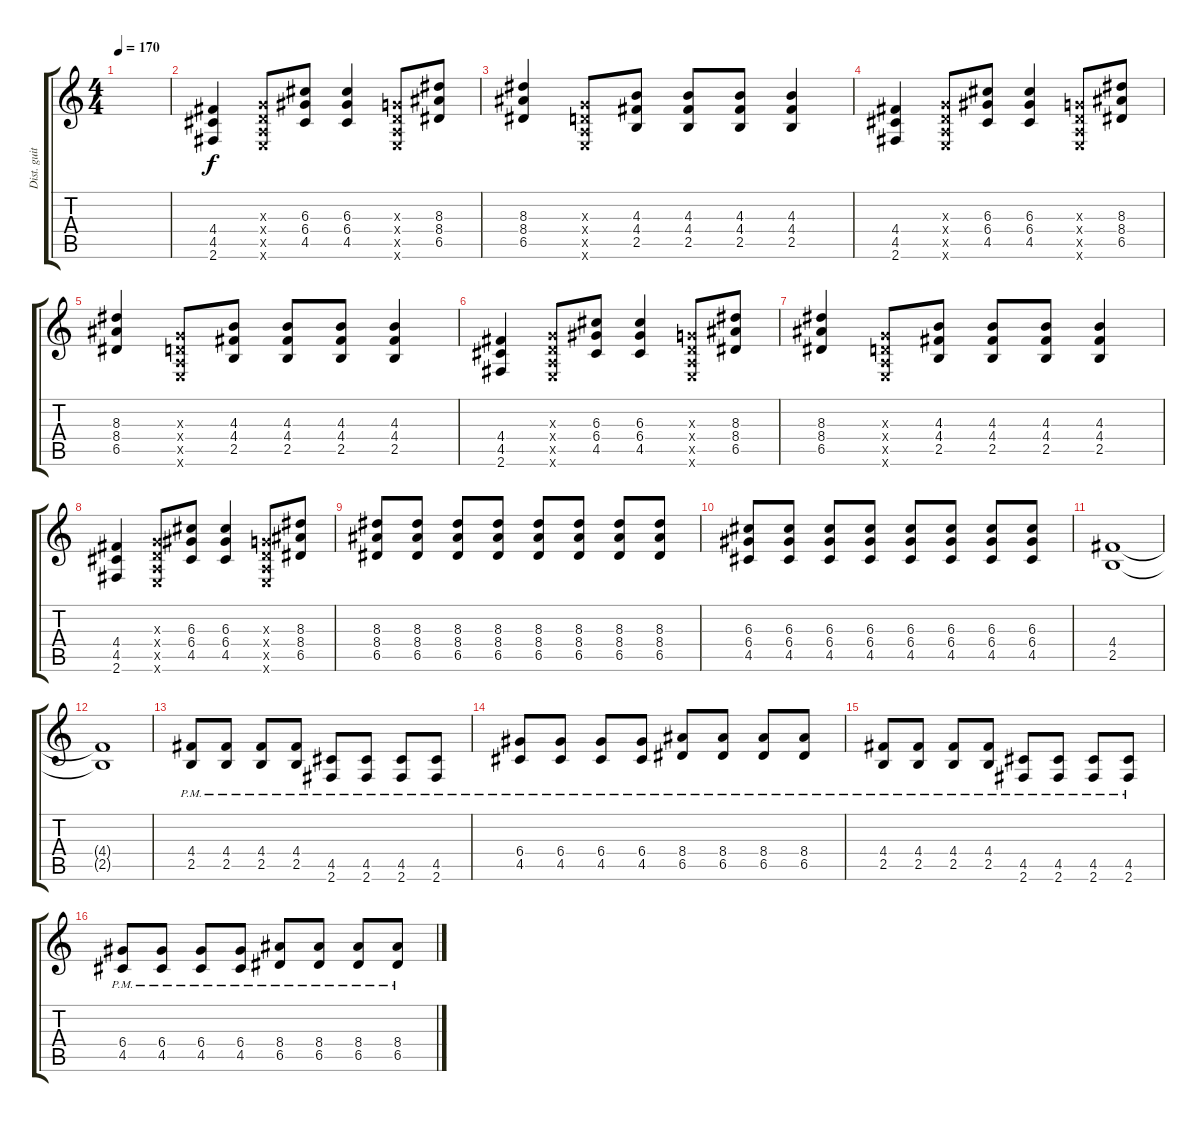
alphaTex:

\track ("Dist. guitar (TOM)" "Dist. guit") {instrument distortionguitar}
\staff {score tabs}
\tuning (E4 B3 G3 D3 A2 E2) {hide}
\ts (4 4)
\tempo 170
\clef g2
\ks c
|
(4.4 4.5 2.6).4 (0.3{x} 0.4{x} 0.5{x} 0.6{x}).8 (6.3 6.4 4.5).8 (6.3 6.4 4.5).4 (0.3{x} 0.4{x} 0.5{x} 0.6{x}).8 (8.3 8.4 6.5).8 |
(8.3 8.4 6.5).4 (0.3{x} 0.4{x} 0.5{x} 0.6{x}).8 (4.3 4.4 2.5).8 (4.3 4.4 2.5).8 (4.3 4.4 2.5).8 (4.3 4.4 2.5).4 |
(4.4 4.5 2.6).4 (0.3{x} 0.4{x} 0.5{x} 0.6{x}).8 (6.3 6.4 4.5).8 (6.3 6.4 4.5).4 (0.3{x} 0.4{x} 0.5{x} 0.6{x}).8 (8.3 8.4 6.5).8 |
(8.3 8.4 6.5).4 (0.3{x} 0.4{x} 0.5{x} 0.6{x}).8 (4.3 4.4 2.5).8 (4.3 4.4 2.5).8 (4.3 4.4 2.5).8 (4.3 4.4 2.5).4 |
(4.4 4.5 2.6).4 (0.3{x} 0.4{x} 0.5{x} 0.6{x}).8 (6.3 6.4 4.5).8 (6.3 6.4 4.5).4 (0.3{x} 0.4{x} 0.5{x} 0.6{x}).8 (8.3 8.4 6.5).8 |
(8.3 8.4 6.5).4 (0.3{x} 0.4{x} 0.5{x} 0.6{x}).8 (4.3 4.4 2.5).8 (4.3 4.4 2.5).8 (4.3 4.4 2.5).8 (4.3 4.4 2.5).4 |
(4.4 4.5 2.6).4 (0.3{x} 0.4{x} 0.5{x} 0.6{x}).8 (6.3 6.4 4.5).8 (6.3 6.4 4.5).4 (0.3{x} 0.4{x} 0.5{x} 0.6{x}).8 (8.3 8.4 6.5).8 |
(8.3 8.4 6.5).8 (8.3 8.4 6.5).8 (8.3 8.4 6.5).8 (8.3 8.4 6.5).8 (8.3 8.4 6.5).8 (8.3 8.4 6.5).8 (8.3 8.4 6.5).8 (8.3 8.4 6.5).8 |
(6.3 6.4 4.5).8 (6.3 6.4 4.5).8 (6.3 6.4 4.5).8 (6.3 6.4 4.5).8 (6.3 6.4 4.5).8 (6.3 6.4 4.5).8 (6.3 6.4 4.5).8 (6.3 6.4 4.5).8 |
(4.4 2.5).1 |
(4.4{t} 2.5{t}).1 |
(4.4{pm} 2.5{pm}).8 (4.4{pm} 2.5{pm}).8 (4.4{pm} 2.5{pm}).8 (4.4{pm} 2.5{pm}).8 (4.5{pm} 2.6{pm}).8 (4.5{pm} 2.6{pm}).8 (4.5{pm} 2.6{pm}).8 (4.5{pm} 2.6{pm}).8 |
(6.4{pm} 4.5{pm}).8 (6.4{pm} 4.5{pm}).8 (6.4{pm} 4.5{pm}).8 (6.4{pm} 4.5{pm}).8 (8.4{pm} 6.5{pm}).8 (8.4{pm} 6.5{pm}).8 (8.4{pm} 6.5{pm}).8 (8.4{pm} 6.5{pm}).8 |
(4.4{pm} 2.5{pm}).8 (4.4{pm} 2.5{pm}).8 (4.4{pm} 2.5{pm}).8 (4.4{pm} 2.5{pm}).8 (4.5{pm} 2.6{pm}).8 (4.5{pm} 2.6{pm}).8 (4.5{pm} 2.6{pm}).8 (4.5{pm} 2.6{pm}).8 |
(6.4{pm} 4.5{pm}).8 (6.4{pm} 4.5{pm}).8 (6.4{pm} 4.5{pm}).8 (6.4{pm} 4.5{pm}).8 (8.4{pm} 6.5{pm}).8 (8.4{pm} 6.5{pm}).8 (8.4{pm} 6.5{pm}).8 (8.4{pm} 6.5{pm}).8
